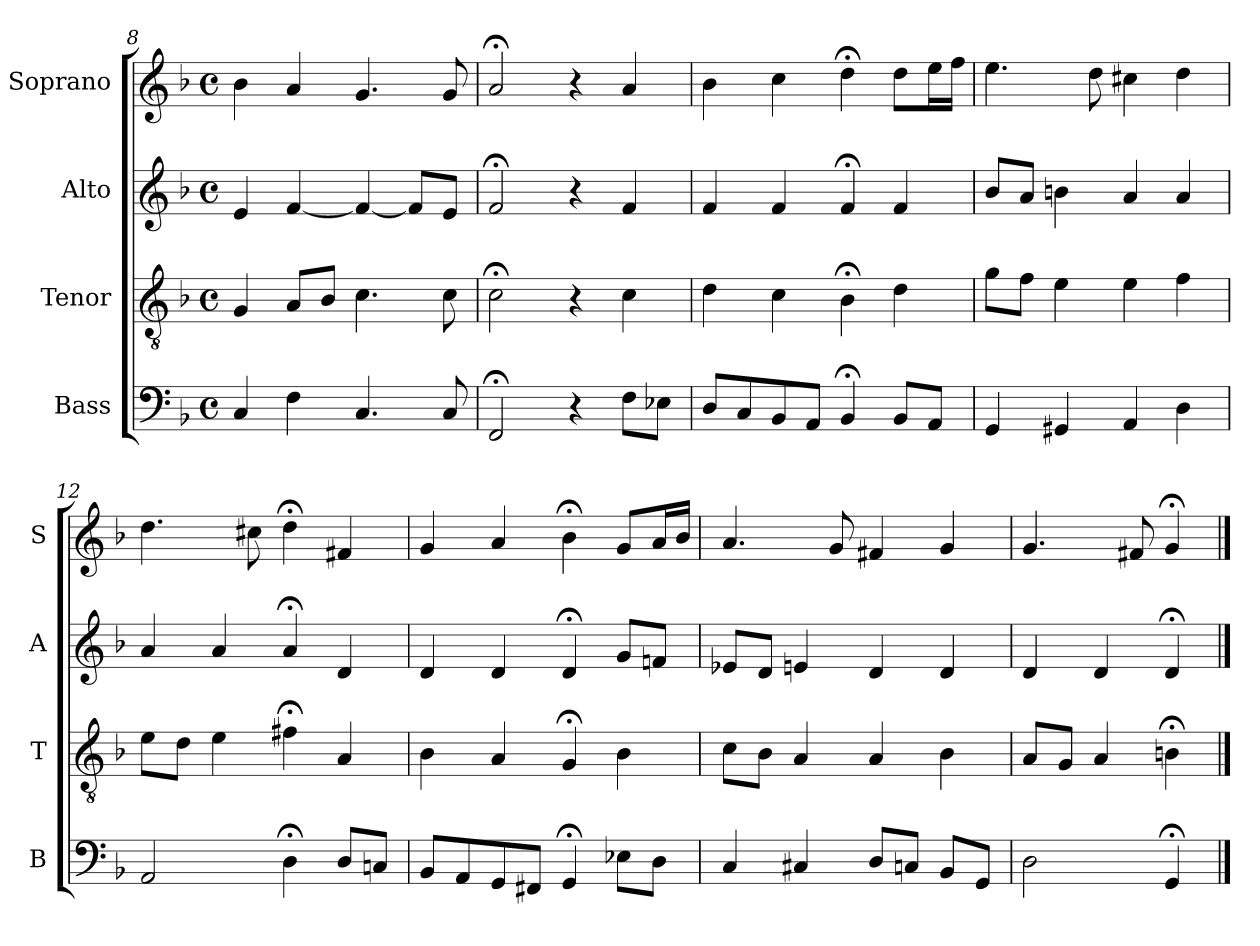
**kern	**kern	**kern	**kern
*part4	*part3	*part2	*part1
*staff4	*staff3	*staff2	*staff1
*I"Bass	*I"Tenor	*I"Alto	*I"Soprano
*I'B	*I'T	*I'A	*I'S
*clefF4	*clefGv2	*clefG2	*clefG2
*k[b-]	*k[b-]	*k[b-]	*k[b-]
*G:dor	*G:dor	*G:dor	*G:dor
*M4/4	*M4/4	*M4/4	*M4/4
*met(c)	*met(c)	*met(c)	*met(c)
=8	=8	=8	=8
4C	4G	4e	4b-
4F	8AL	[4f	4a
.	8B-J	.	.
4.C	4.c	4f_	4.g
.	.	8fL]	.
8C	8c	8eJ	8g
=9	=9	=9	=9
2FF;<	2c;<	2f;<	2a;<
4r	4r	4r	4r
8FL	4c	4f	4a
8E-XJ	.	.	.
=10	=10	=10	=10
8DL	4d	4f	4b-
8C	.	.	.
8BB-	4c	4f	4cc
8AAJ	.	.	.
4BB-;<	4B-;<	4f;<	4dd;<
8BB-L	4d	4f	8ddL
8AAJ	.	.	16eeL
.	.	.	16ffJJ
=11	=11	=11	=11
4GG	8gL	8b-L	4.ee
.	8fJ	8aJ	.
4GG#X	4e	4bn	.
.	.	.	8dd
4AA	4e	4a	4cc#X
4D	4f	4a	4dd
=12	=12	=12	=12
2AA	8eL	4a	4.dd
.	8dJ	.	.
.	4e	4a	.
.	.	.	8cc#X
4D;<	4f#X;<	4a;<	4dd;<
8DL	4A	4d	4f#X
8CnJ	.	.	.
=13	=13	=13	=13
8BB-L	4B-	4d	4g
8AA	.	.	.
8GG	4A	4d	4a
8FF#XJ	.	.	.
4GG;<	4G;<	4d;<	4b-;<
8E-XL	4B-	8gL	8gL
8DJ	.	8fnJ	16aL
.	.	.	16b-JJ
=14	=14	=14	=14
4C	8cL	8e-XL	4.a
.	8B-J	8dJ	.
4C#X	4A	4en	.
.	.	.	8g
8DL	4A	4d	4f#X
8CnJ	.	.	.
8BB-L	4B-	4d	4g
8GGJ	.	.	.
=15	=15	=15	=15
2D	8AL	4d	4.g
.	8GJ	.	.
.	4A	4d	.
.	.	.	8f#X
4GG;<	4Bn;<	4d;<	4g;<
==	==	==	==
*-	*-	*-	*-
